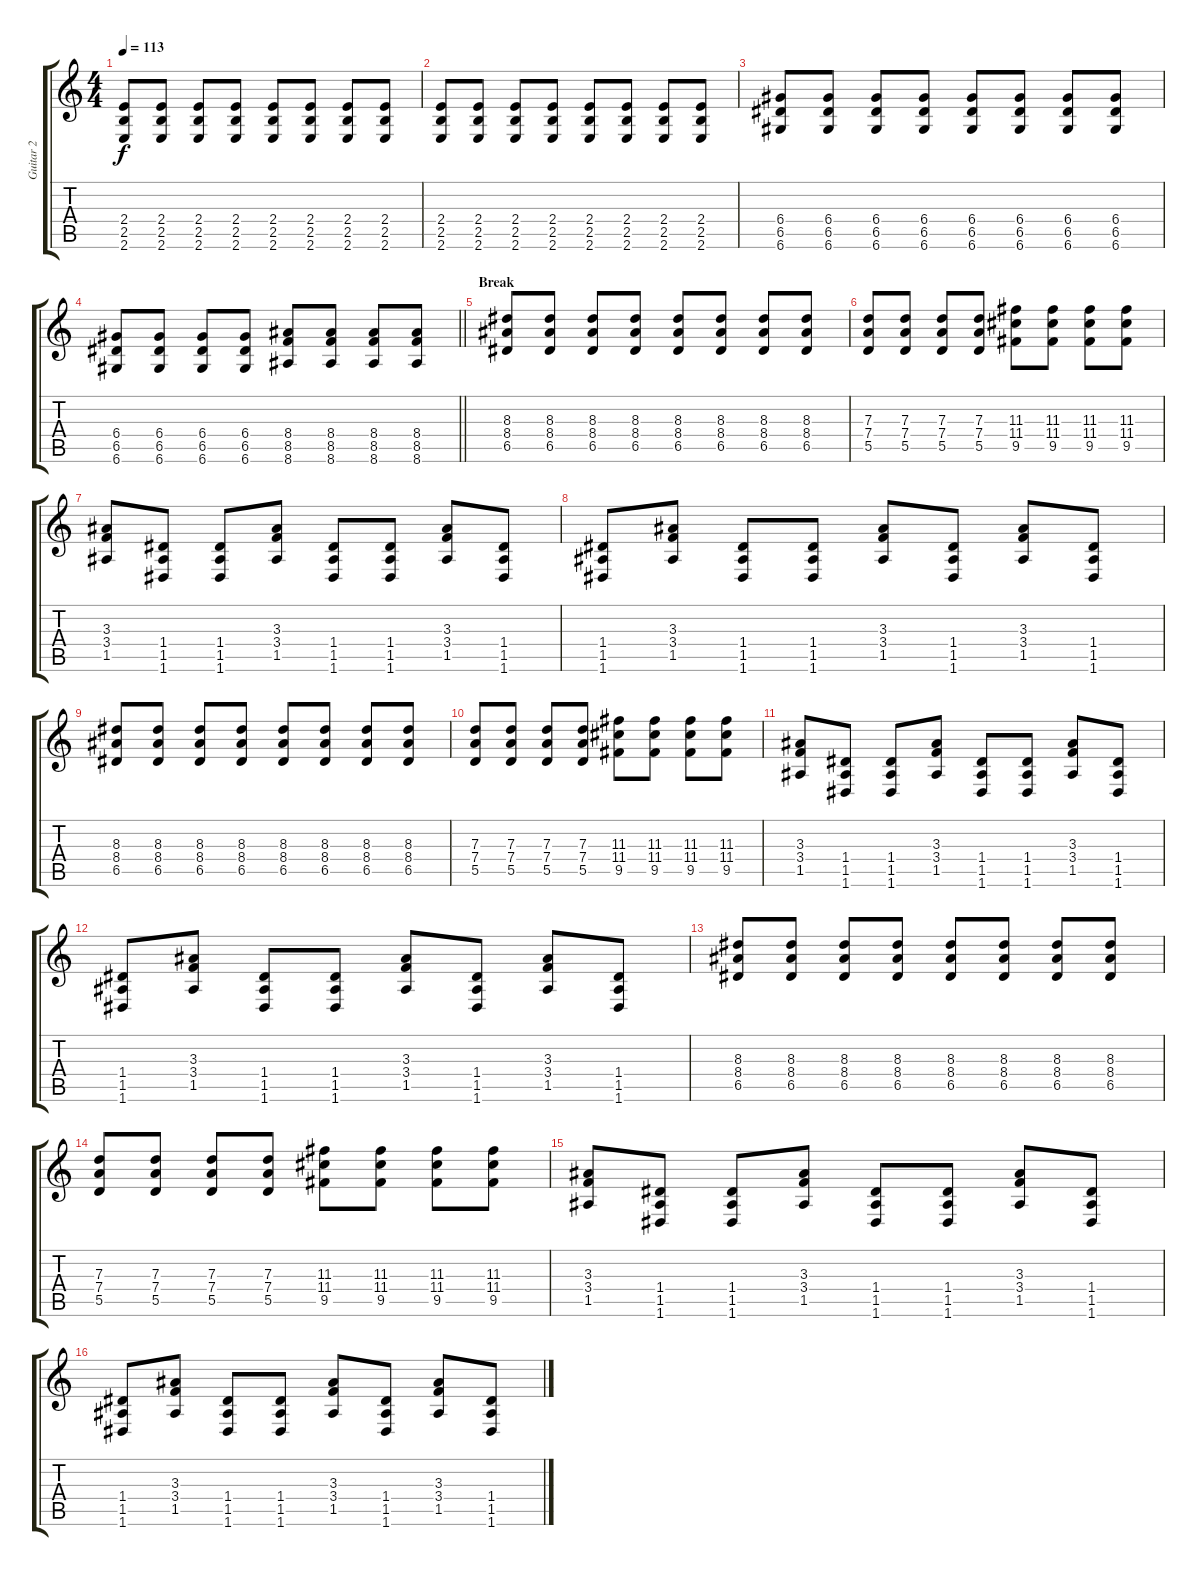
\track ("Guitar 2" "Guitar 2") {instrument overdrivenguitar}
\staff {score tabs}
\tuning (E4 B3 G3 D3 A2 D2) {hide}
\ts (4 4)
\tempo 113
\clef g2
\ks c
(2.4 2.5 2.6).8{dy f} (2.4 2.5 2.6).8 (2.4 2.5 2.6).8 (2.4 2.5 2.6).8 (2.4 2.5 2.6).8 (2.4 2.5 2.6).8 (2.4 2.5 2.6).8 (2.4 2.5 2.6).8 |
(2.4 2.5 2.6).8 (2.4 2.5 2.6).8 (2.4 2.5 2.6).8 (2.4 2.5 2.6).8 (2.4 2.5 2.6).8 (2.4 2.5 2.6).8 (2.4 2.5 2.6).8 (2.4 2.5 2.6).8 |
(6.4 6.5 6.6).8 (6.4 6.5 6.6).8 (6.4 6.5 6.6).8 (6.4 6.5 6.6).8 (6.4 6.5 6.6).8 (6.4 6.5 6.6).8 (6.4 6.5 6.6).8 (6.4 6.5 6.6).8 |
\barLineRight lightlight
(6.4 6.5 6.6).8 (6.4 6.5 6.6).8 (6.4 6.5 6.6).8 (6.4 6.5 6.6).8 (8.4 8.5 8.6).8 (8.4 8.5 8.6).8 (8.4 8.5 8.6).8 (8.4 8.5 8.6).8 |
\section ("" "Break")
(8.3 8.4 6.5).8 (8.3 8.4 6.5).8 (8.3 8.4 6.5).8 (8.3 8.4 6.5).8 (8.3 8.4 6.5).8 (8.3 8.4 6.5).8 (8.3 8.4 6.5).8 (8.3 8.4 6.5).8 |
(7.3 7.4 5.5).8 (7.3 7.4 5.5).8 (7.3 7.4 5.5).8 (7.3 7.4 5.5).8 (11.3 11.4 9.5).8 (11.3 11.4 9.5).8 (11.3 11.4 9.5).8 (11.3 11.4 9.5).8 |
(3.3 3.4 1.5).8 (1.4 1.5 1.6).8 (1.4 1.5 1.6).8 (3.3 3.4 1.5).8 (1.4 1.5 1.6).8 (1.4 1.5 1.6).8 (3.3 3.4 1.5).8 (1.4 1.5 1.6).8 |
(1.4 1.5 1.6).8 (3.3 3.4 1.5).8 (1.4 1.5 1.6).8 (1.4 1.5 1.6).8 (3.3 3.4 1.5).8 (1.4 1.5 1.6).8 (3.3 3.4 1.5).8 (1.4 1.5 1.6).8 |
(8.3 8.4 6.5).8 (8.3 8.4 6.5).8 (8.3 8.4 6.5).8 (8.3 8.4 6.5).8 (8.3 8.4 6.5).8 (8.3 8.4 6.5).8 (8.3 8.4 6.5).8 (8.3 8.4 6.5).8 |
(7.3 7.4 5.5).8 (7.3 7.4 5.5).8 (7.3 7.4 5.5).8 (7.3 7.4 5.5).8 (11.3 11.4 9.5).8 (11.3 11.4 9.5).8 (11.3 11.4 9.5).8 (11.3 11.4 9.5).8 |
(3.3 3.4 1.5).8 (1.4 1.5 1.6).8 (1.4 1.5 1.6).8 (3.3 3.4 1.5).8 (1.4 1.5 1.6).8 (1.4 1.5 1.6).8 (3.3 3.4 1.5).8 (1.4 1.5 1.6).8 |
(1.4 1.5 1.6).8 (3.3 3.4 1.5).8 (1.4 1.5 1.6).8 (1.4 1.5 1.6).8 (3.3 3.4 1.5).8 (1.4 1.5 1.6).8 (3.3 3.4 1.5).8 (1.4 1.5 1.6).8 |
(8.3 8.4 6.5).8 (8.3 8.4 6.5).8 (8.3 8.4 6.5).8 (8.3 8.4 6.5).8 (8.3 8.4 6.5).8 (8.3 8.4 6.5).8 (8.3 8.4 6.5).8 (8.3 8.4 6.5).8 |
(7.3 7.4 5.5).8 (7.3 7.4 5.5).8 (7.3 7.4 5.5).8 (7.3 7.4 5.5).8 (11.3 11.4 9.5).8 (11.3 11.4 9.5).8 (11.3 11.4 9.5).8 (11.3 11.4 9.5).8 |
(3.3 3.4 1.5).8 (1.4 1.5 1.6).8 (1.4 1.5 1.6).8 (3.3 3.4 1.5).8 (1.4 1.5 1.6).8 (1.4 1.5 1.6).8 (3.3 3.4 1.5).8 (1.4 1.5 1.6).8 |
(1.4 1.5 1.6).8 (3.3 3.4 1.5).8 (1.4 1.5 1.6).8 (1.4 1.5 1.6).8 (3.3 3.4 1.5).8 (1.4 1.5 1.6).8 (3.3 3.4 1.5).8 (1.4 1.5 1.6).8
